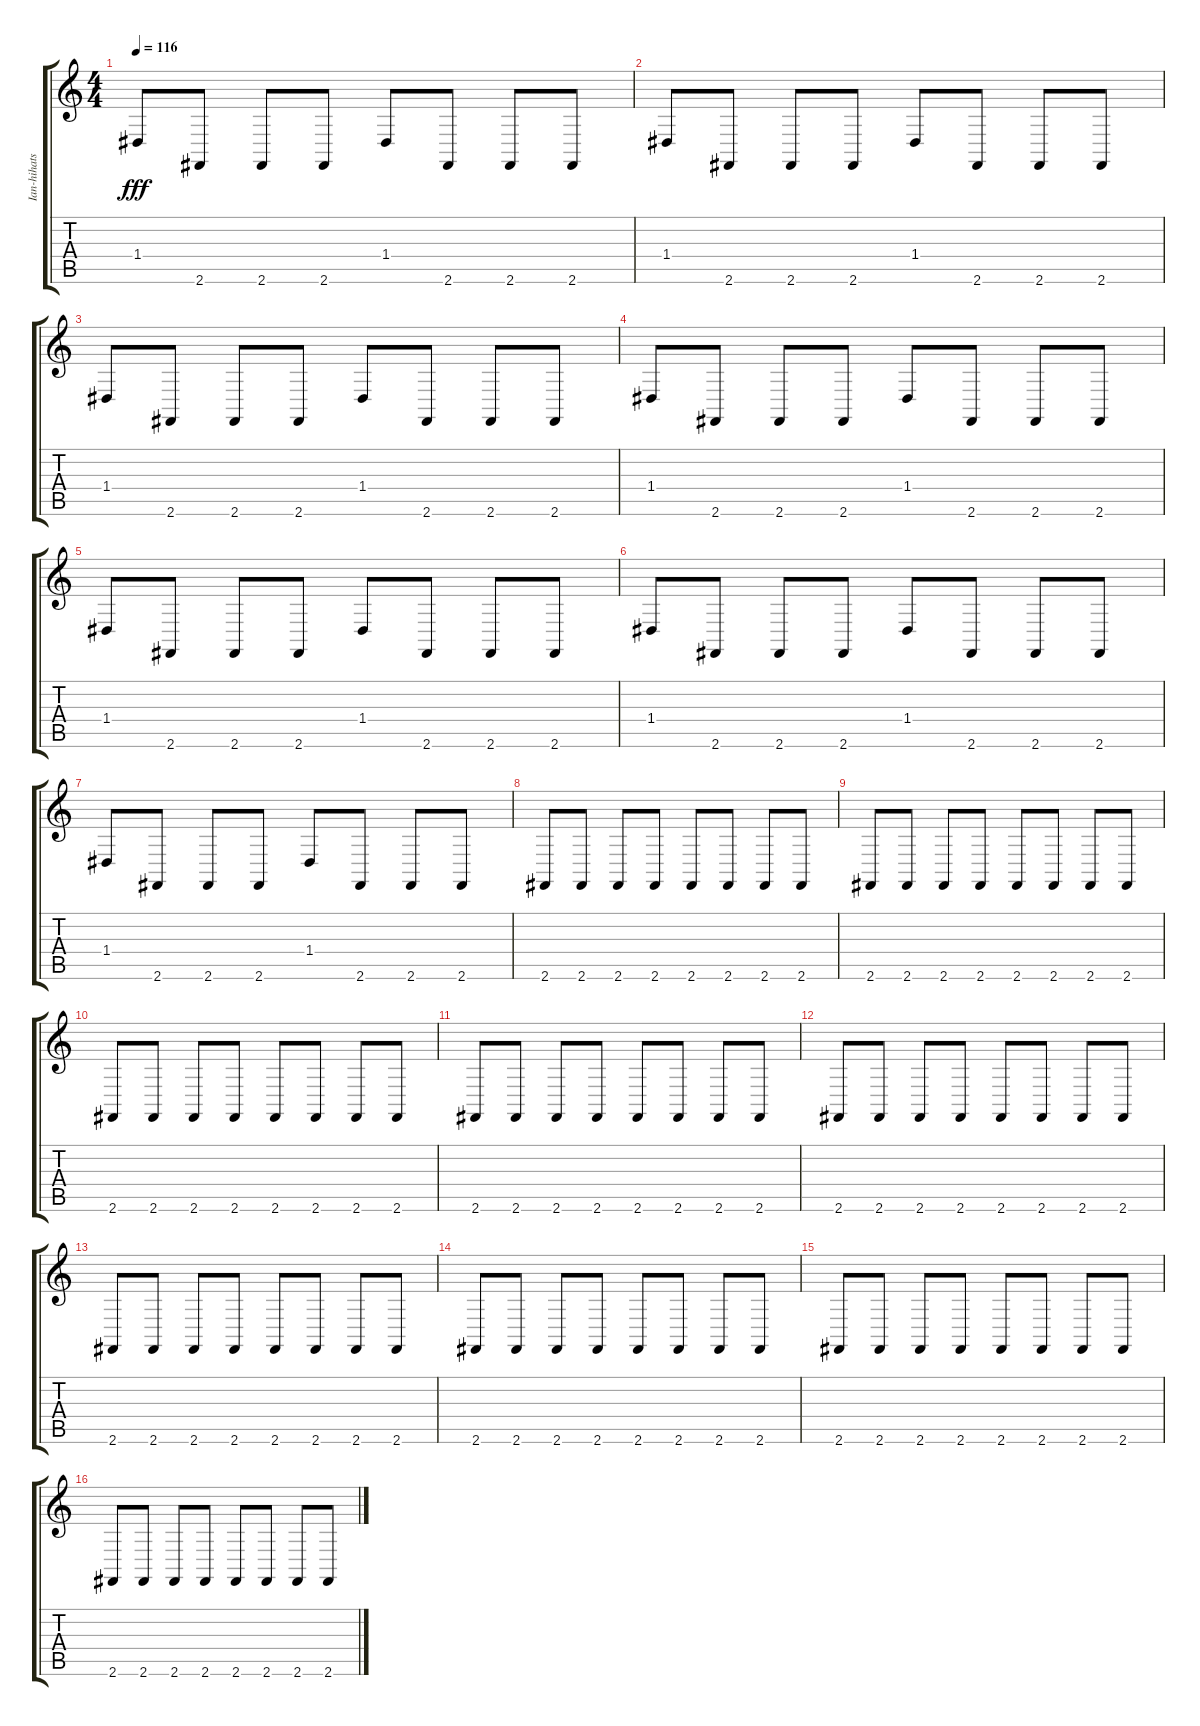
\track ("Ian-hihats" "Ian-hihats") {instrument seashore}
\staff {score tabs}
\tuning (E4 B3 G3 D3 A2 E2) {hide}
\ts (4 4)
\tempo 116
\clef g2
\ks c
1.4.8{dy fff} 2.6.8 2.6.8 2.6.8 1.4.8 2.6.8 2.6.8 2.6.8 |
1.4.8 2.6.8 2.6.8 2.6.8 1.4.8 2.6.8 2.6.8 2.6.8 |
1.4.8 2.6.8 2.6.8 2.6.8 1.4.8 2.6.8 2.6.8 2.6.8 |
1.4.8 2.6.8 2.6.8 2.6.8 1.4.8 2.6.8 2.6.8 2.6.8 |
1.4.8 2.6.8 2.6.8 2.6.8 1.4.8 2.6.8 2.6.8 2.6.8 |
1.4.8 2.6.8 2.6.8 2.6.8 1.4.8 2.6.8 2.6.8 2.6.8 |
1.4.8 2.6.8 2.6.8 2.6.8 1.4.8 2.6.8 2.6.8 2.6.8 |
2.6.8 2.6.8 2.6.8 2.6.8 2.6.8 2.6.8 2.6.8 2.6.8 |
2.6.8 2.6.8 2.6.8 2.6.8 2.6.8 2.6.8 2.6.8 2.6.8 |
2.6.8 2.6.8 2.6.8 2.6.8 2.6.8 2.6.8 2.6.8 2.6.8 |
2.6.8 2.6.8 2.6.8 2.6.8 2.6.8 2.6.8 2.6.8 2.6.8 |
2.6.8 2.6.8 2.6.8 2.6.8 2.6.8 2.6.8 2.6.8 2.6.8 |
2.6.8 2.6.8 2.6.8 2.6.8 2.6.8 2.6.8 2.6.8 2.6.8 |
2.6.8 2.6.8 2.6.8 2.6.8 2.6.8 2.6.8 2.6.8 2.6.8 |
2.6.8 2.6.8 2.6.8 2.6.8 2.6.8 2.6.8 2.6.8 2.6.8 |
2.6.8 2.6.8 2.6.8 2.6.8 2.6.8 2.6.8 2.6.8 2.6.8
